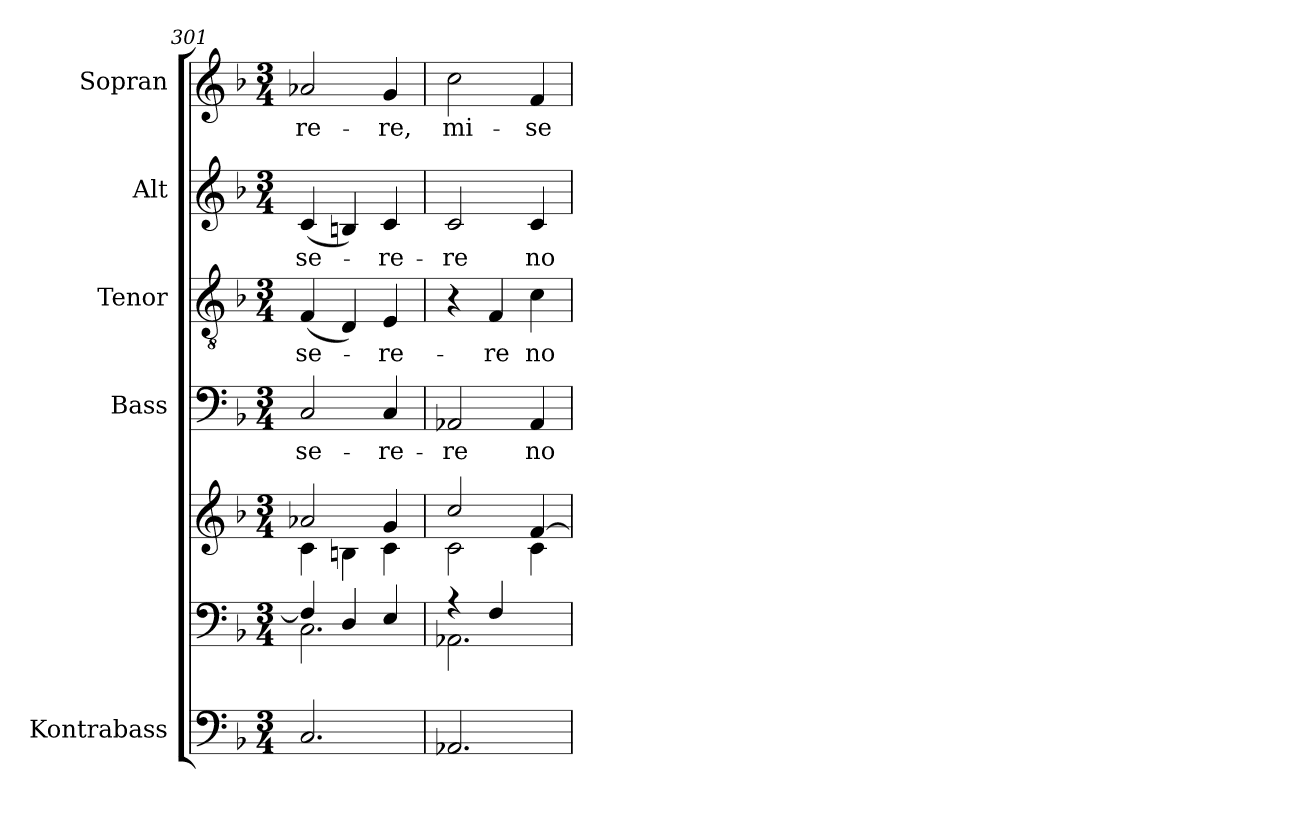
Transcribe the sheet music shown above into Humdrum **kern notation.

**kern	**kern	**kern	**kern	**text	**kern	**text	**kern	**text	**kern	**text
*part6	*part5	*part5	*part4	*part4	*part3	*part3	*part2	*part2	*part1	*part1
*staff7	*staff6	*staff5	*staff4	*staff4	*staff3	*staff3	*staff2	*staff2	*staff1	*staff1
*I"Kontrabass	*	*	*I"Bass	*	*I"Tenor	*	*I"Alt	*	*I"Sopran	*
*I'Kb.	*	*	*I'B.	*	*I'T.	*	*I'A.	*	*I'S.	*
*clefF4	*clefF4	*clefG2	*clefF4	*	*clefGv2	*	*clefG2	*	*clefG2	*
*ITrd7c12	*	*	*	*	*	*	*	*	*	*
*k[b-]	*k[b-]	*k[b-]	*k[b-]	*	*k[b-]	*	*k[b-]	*	*k[b-]	*
*F:	*F:	*F:	*F:	*	*F:	*	*F:	*	*F:	*
*M3/4	*M3/4	*M3/4	*M3/4	*	*M3/4	*	*M3/4	*	*M3/4	*
=301	=301	=301	=301	=301	=301	=301	=301	=301	=301	=301
*	*^	*^	*	*	*	*	*	*	*	*
!	!	!	!	!	!	!LO:LY:b	!	!LO:LY:b	!	!LO:LY:b	!	!LO:LY:b
2.CC/	4F/]	2.C\	2a-X/	4c\	2C/	-se-	(<4F/	-se-	(<4c/	-se-	2a-X/	-re-
.	4D/	.	.	4Bn\	.	.	4D/)	.	4Bn/)	.	.	.
!	!	!	!	!	!	!LO:LY:b	!	!LO:LY:b	!	!LO:LY:b	!	!LO:LY:b
.	4E/	.	4g/	4c\	4C/	-re-	4E/	-re-	4c/	-re-	4g/	-re,
=302	=302	=302	=302	=302	=302	=302	=302	=302	=302	=302	=302	=302
!	!	!	!	!	!	!LO:LY:b	!	!	!	!LO:LY:b	!	!LO:LY:b
2.AAA-X/	4rG	2.AA-X\	2cc/	2c\	2AA-X/	-re	4r	.	2c/	-re	2cc\	mi-
!	!	!	!	!	!	!	!	!LO:LY:b	!	!	!	!
.	4F/	.	.	.	.	.	4F/	-re	.	.	.	.
!	!	!	!	!	!	!LO:LY:b	!	!LO:LY:b	!	!LO:LY:b	!	!LO:LY:b
.	4ryy	.	[>4f/	4c\	4AA-/	no-	4c\	no-	4c/	no-	4f/	-se-
*	*v	*v	*	*	*	*	*	*	*	*	*	*
*	*	*v	*v	*	*	*	*	*	*	*	*
=	=	=	=	=	=	=	=	=	=	=
*-	*-	*-	*-	*-	*-	*-	*-	*-	*-	*-
